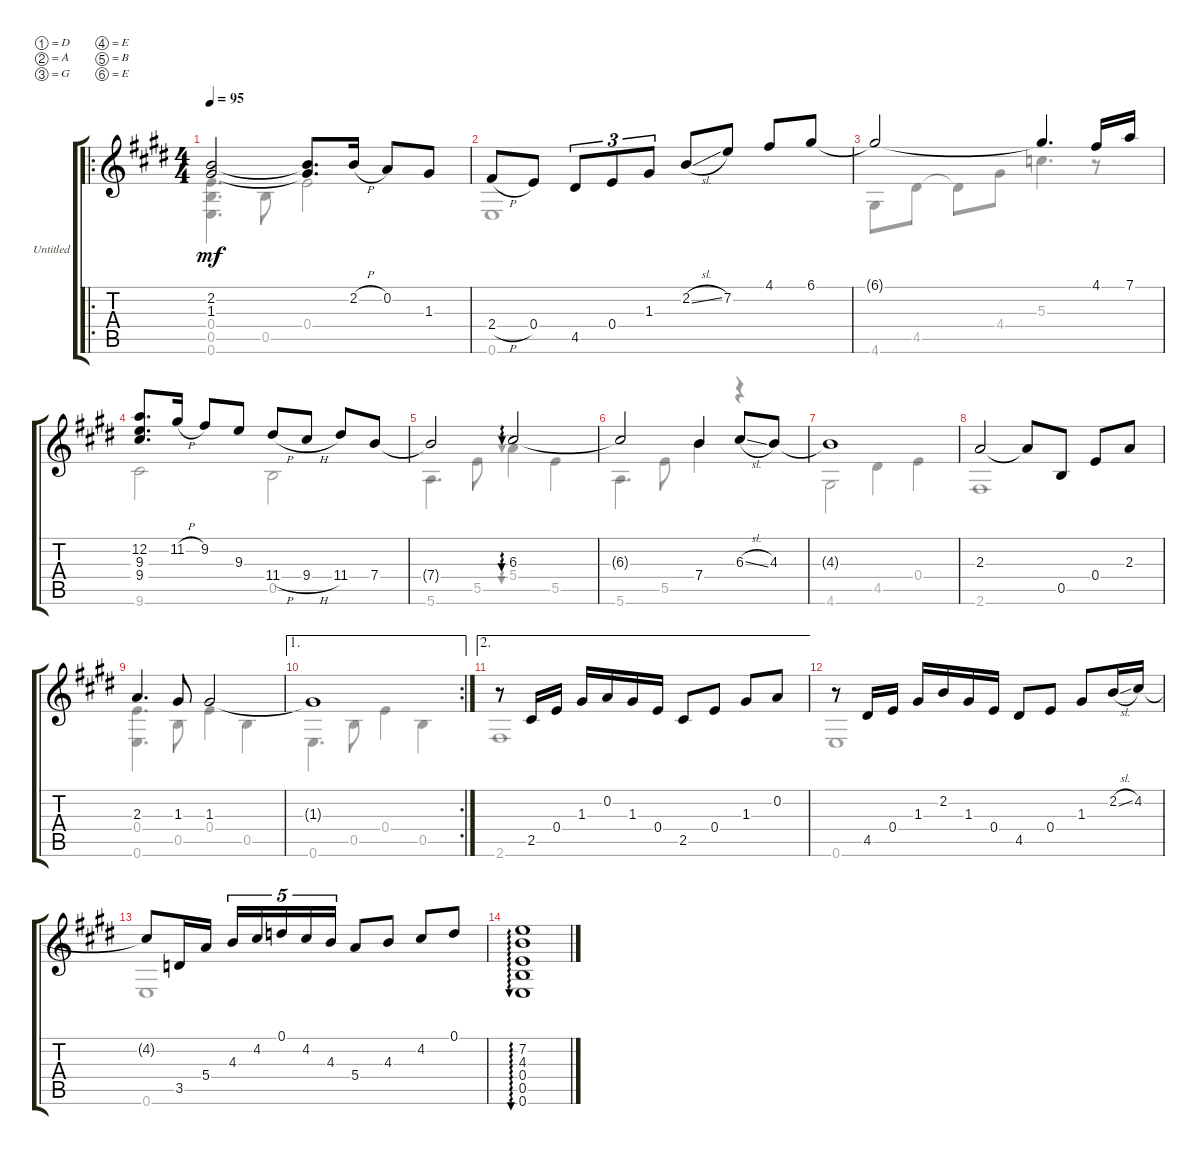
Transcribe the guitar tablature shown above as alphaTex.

\bracketExtendMode groupsimilarinstruments
\firstSystemTrackNameOrientation horizontal
\otherSystemsTrackNameOrientation horizontal
\track ("Untitled" "Untitled") {instrument acousticguitarsteel}
\staff {score tabs}
\tuning (D4 A3 G3 E3 B2 E2)
\voice
\ro
\ts (4 4)
\tempo 95
\clef g2
\ks e
(2.2 1.3).2{dy mf} (2.2{t} 1.3{t}).8{d} 2.2{h}.16 0.2.8 1.3.8 |
2.4{h}.8 0.4.8 4.5.8{tu (3 2)} 0.4.8{tu (3 2)} 1.3.8{tu (3 2)} 2.2{sl}.8 7.2.8 4.1.8 6.1.8 |
6.1{t}.2 6.1{t}.4{d} 4.1.16 7.1.16 |
(12.2 9.3 9.4).8{d} 11.2{h}.16 9.2.8 9.3.8 11.4{h}.8 9.4{h}.8 11.4.8 7.4.8 |
7.4{t}.2 6.3.2{au 0} |
6.3{t}.2 7.4.4 6.3{sl}.8 4.3.8 |
4.3{t}.1 |
2.3.2 2.3{t}.8 0.5.8 0.4.8 2.3.8 |
2.3.4{d} 1.3.8 1.3.2 |
\ae 1
\rc 2
1.3{t}.1 |
\ae 2
r.8 2.5.16 0.4.16 1.3.16 0.2.16 1.3.16 0.4.16 2.5.8 0.4.8 1.3.8 0.2.8 |
r.8 4.5.16 0.4.16 1.3.16 2.2.16 1.3.16 0.4.16 4.5.8 0.4.8 1.3.8 2.2{sl}.16 4.2.16 |
4.2{t}.8 3.5.16 5.4.16 4.3.16{tu (5 4)} 4.2.16{tu (5 4)} 0.1.16{tu (5 4)} 4.2.16{tu (5 4)} 4.3.16{tu (5 4)} 5.4.8 4.3.8 4.2.8 0.1.8 |
(7.2 4.3 0.4 0.5 0.6).1{au 0}
\voice
\clef g2
\ottava regular
\simile none
\ks e
(0.4 0.5 0.6).4{d dy mf} 0.5.8 0.4.2 |
0.6.1 |
4.6.8 4.5.8 4.5{t}.8 4.4.8 5.3.4{d} r.8 |
9.6.2 0.5.2 |
5.6.4{d} 5.5.8 5.4.4{au 0} 5.5.4 |
5.6.4{d} 5.5.8 7.4.4 r.4 |
4.6.2 4.5.4 0.4.4 |
2.6.1 |
(0.4 0.6).4{d} 0.5.8 0.4.4 0.5.4 |
0.6.4{d} 0.5.8 0.4.4 0.5.4 |
2.6.1 |
0.6.1 |
0.6.1 |
